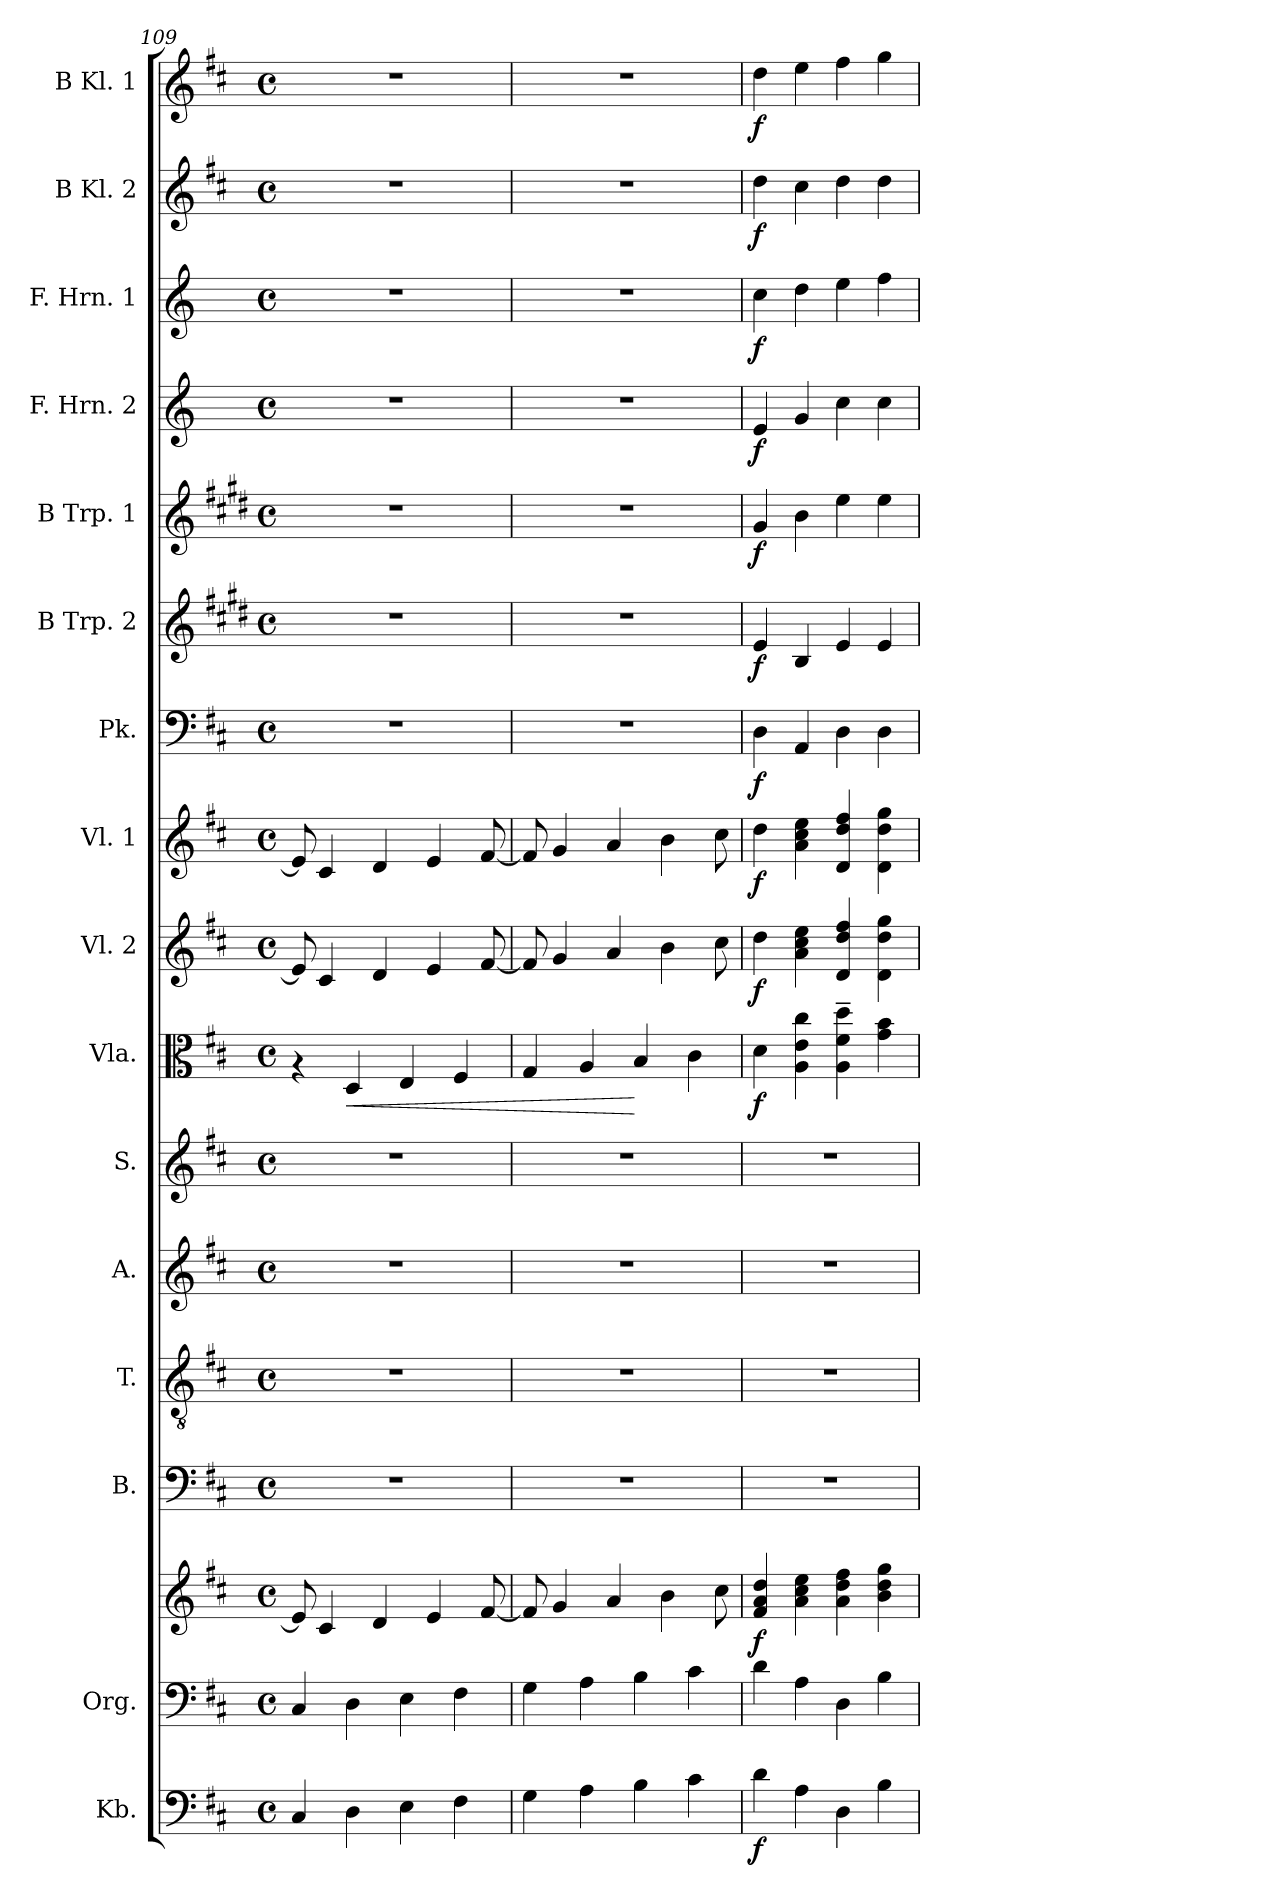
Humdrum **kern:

**kern	**dynam	**kern	**kern	**dynam	**kern	**kern	**kern	**kern	**kern	**dynam	**kern	**dynam	**kern	**dynam	**kern	**dynam	**kern	**dynam	**kern	**dynam	**kern	**dynam	**kern	**dynam	**kern	**dynam	**kern	**dynam
*part16	*part16	*part15	*part15	*part15	*part14	*part13	*part12	*part11	*part10	*part10	*part9	*part9	*part8	*part8	*part7	*part7	*part6	*part6	*part5	*part5	*part4	*part4	*part3	*part3	*part2	*part2	*part1	*part1
*staff17	*staff17	*staff16	*staff15	*staff15/16	*staff14	*staff13	*staff12	*staff11	*staff10	*staff10	*staff9	*staff9	*staff8	*staff8	*staff7	*staff7	*staff6	*staff6	*staff5	*staff5	*staff4	*staff4	*staff3	*staff3	*staff2	*staff2	*staff1	*staff1
*I"Kb.	*	*I"Org.	*	*	*I"B.	*I"T.	*I"A.	*I"S.	*I"Vla.	*	*I"Vl. 2	*	*I"Vl. 1	*	*I"Pk.	*	*I"B Trp. 2	*	*I"B Trp. 1	*	*I"F. Hrn. 2	*	*I"F. Hrn. 1	*	*I"B Kl. 2	*	*I"B Kl. 1	*
*I'Kb.	*	*	*	*	*I'B.	*I'T.	*I'A.	*I'S.	*I'Vla.	*	*I'Vl. 2	*	*I'Vl. 1	*	*I'Pk.	*	*I'B Trp. 2	*	*I'B Trp. 1	*	*I'F. Hrn. 2	*	*I'F. Hrn. 1	*	*I'B Kl. 2	*	*I'B Kl. 1	*
*clefF4	*	*clefF4	*clefG2	*	*clefF4	*clefGv2	*clefG2	*clefG2	*clefC3	*	*clefG2	*	*clefG2	*	*clefF4	*	*clefG2	*	*clefG2	*	*clefG2	*	*clefG2	*	*clefG2	*	*clefG2	*
*	*	*	*	*	*	*	*	*	*	*	*	*	*	*	*	*	*ITrd1c2	*	*ITrd1c2	*	*ITrd-1c-2	*	*ITrd-1c-2	*	*	*	*	*
*k[f#c#]	*	*k[f#c#]	*k[f#c#]	*	*k[f#c#]	*k[f#c#]	*k[f#c#]	*k[f#c#]	*k[f#c#]	*	*k[f#c#]	*	*k[f#c#]	*	*k[f#c#]	*	*k[f#c#]	*	*k[f#c#]	*	*k[f#c#]	*	*k[f#c#]	*	*k[f#c#]	*	*k[f#c#]	*
*D:	*	*D:	*D:	*	*D:	*D:	*D:	*D:	*D:	*	*D:	*	*D:	*	*D:	*	*D:	*	*D:	*	*D:	*	*D:	*	*D:	*	*D:	*
*M4/4	*	*M4/4	*M4/4	*	*M4/4	*M4/4	*M4/4	*M4/4	*M4/4	*	*M4/4	*	*M4/4	*	*M4/4	*	*M4/4	*	*M4/4	*	*M4/4	*	*M4/4	*	*M4/4	*	*M4/4	*
*met(c)	*	*met(c)	*met(c)	*	*met(c)	*met(c)	*met(c)	*met(c)	*met(c)	*	*met(c)	*	*met(c)	*	*met(c)	*	*met(c)	*	*met(c)	*	*met(c)	*	*met(c)	*	*met(c)	*	*met(c)	*
=109	=109	=109	=109	=109	=109	=109	=109	=109	=109	=109	=109	=109	=109	=109	=109	=109	=109	=109	=109	=109	=109	=109	=109	=109	=109	=109	=109	=109
4C#/	.	4C#/	8e/]	.	1r	1r	1r	1r	4rG	.	8e/]	.	8e/]	.	1r	.	1r	.	1r	.	1r	.	1r	.	1r	.	1r	.
.	.	.	4c#/	.	.	.	.	.	.	.	4c#/	.	4c#/	.	.	.	.	.	.	.	.	.	.	.	.	.	.	.
!	!	!	!	!	!	!	!	!	!	!LO:HP:b	!	!	!	!	!	!	!	!	!	!	!	!	!	!	!	!	!	!
4D\	.	4D\	.	.	.	.	.	.	4D/	<	.	.	.	.	.	.	.	.	.	.	.	.	.	.	.	.	.	.
.	.	.	4d/	.	.	.	.	.	.	.	4d/	.	4d/	.	.	.	.	.	.	.	.	.	.	.	.	.	.	.
4E\	.	4E\	.	.	.	.	.	.	4E/	.	.	.	.	.	.	.	.	.	.	.	.	.	.	.	.	.	.	.
.	.	.	4e/	.	.	.	.	.	.	.	4e/	.	4e/	.	.	.	.	.	.	.	.	.	.	.	.	.	.	.
4F#\	.	4F#\	.	.	.	.	.	.	4F#/	.	.	.	.	.	.	.	.	.	.	.	.	.	.	.	.	.	.	.
.	.	.	[<8f#/	.	.	.	.	.	.	.	[<8f#/	.	[<8f#/	.	.	.	.	.	.	.	.	.	.	.	.	.	.	.
=110	=110	=110	=110	=110	=110	=110	=110	=110	=110	=110	=110	=110	=110	=110	=110	=110	=110	=110	=110	=110	=110	=110	=110	=110	=110	=110	=110	=110
4G\	.	4G\	8f#/]	.	1r	1r	1r	1r	4G/	.	8f#/]	.	8f#/]	.	1r	.	1r	.	1r	.	1r	.	1r	.	1r	.	1r	.
.	.	.	4g/	.	.	.	.	.	.	.	4g/	.	4g/	.	.	.	.	.	.	.	.	.	.	.	.	.	.	.
4A\	.	4A\	.	.	.	.	.	.	4A/	.	.	.	.	.	.	.	.	.	.	.	.	.	.	.	.	.	.	.
.	.	.	4a/	.	.	.	.	.	.	.	4a/	.	4a/	.	.	.	.	.	.	.	.	.	.	.	.	.	.	.
4B\	.	4B\	.	.	.	.	.	.	4B/	[	.	.	.	.	.	.	.	.	.	.	.	.	.	.	.	.	.	.
.	.	.	4b\	.	.	.	.	.	.	.	4b\	.	4b\	.	.	.	.	.	.	.	.	.	.	.	.	.	.	.
4c#\	.	4c#\	.	.	.	.	.	.	4c#\	.	.	.	.	.	.	.	.	.	.	.	.	.	.	.	.	.	.	.
.	.	.	8cc#\	.	.	.	.	.	.	.	8cc#\	.	8cc#\	.	.	.	.	.	.	.	.	.	.	.	.	.	.	.
=111	=111	=111	=111	=111	=111	=111	=111	=111	=111	=111	=111	=111	=111	=111	=111	=111	=111	=111	=111	=111	=111	=111	=111	=111	=111	=111	=111	=111
!	!LO:DY:b	!	!	!LO:DY:a=2	!	!	!	!	!	!LO:DY:b	!	!LO:DY:b	!	!LO:DY:b	!	!LO:DY:b	!	!LO:DY:b	!	!LO:DY:b	!	!LO:DY:b	!	!LO:DY:b	!	!LO:DY:b	!	!LO:DY:b
4d\	f	4d\	4f#/ 4a/ 4dd/	f	1r	1r	1r	1r	4d\	f	4dd\	f	4dd\	f	4D\	f	4d/	f	4f#/	f	4f#/	f	4dd\	f	4dd\	f	4dd\	f
4A\	.	4A\	4a\ 4cc#\ 4ee\	.	.	.	.	.	4A\ 4e\ 4cc#\	.	4a\ 4cc#\ 4ee\	.	4a\ 4cc#\ 4ee\	.	4AA/	.	4A/	.	4a\	.	4a/	.	4ee\	.	4cc#\	.	4ee\	.
4D\	.	4D\	4a\ 4dd\ 4ff#\	.	.	.	.	.	4A\~> 4f#\~> 4dd\~>	.	4d/ 4dd/ 4ff#/	.	4d/ 4dd/ 4ff#/	.	4D\	.	4d/	.	4dd\	.	4dd\	.	4ff#\	.	4dd\	.	4ff#\	.
4B\	.	4B\	4b\ 4dd\ 4gg\	.	.	.	.	.	4g\ 4b\	.	4d\ 4dd\ 4gg\	.	4d\ 4dd\ 4gg\	.	4D\	.	4d/	.	4dd\	.	4dd\	.	4gg\	.	4dd\	.	4gg\	.
=	=	=	=	=	=	=	=	=	=	=	=	=	=	=	=	=	=	=	=	=	=	=	=	=	=	=	=	=
*-	*-	*-	*-	*-	*-	*-	*-	*-	*-	*-	*-	*-	*-	*-	*-	*-	*-	*-	*-	*-	*-	*-	*-	*-	*-	*-	*-	*-
